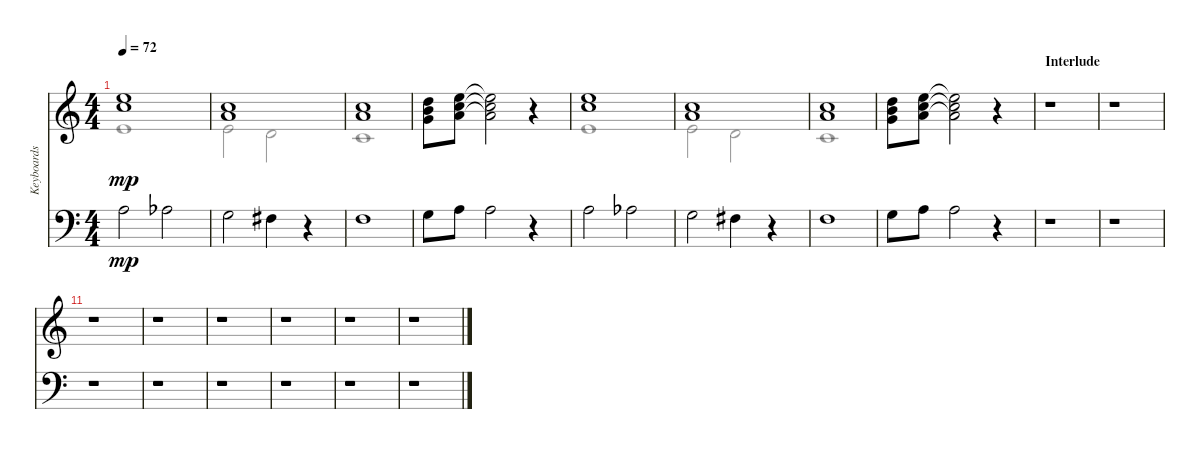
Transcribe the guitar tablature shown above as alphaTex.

\defaultSystemsLayout 4
\bracketExtendMode nobrackets
\defaultBarNumberDisplay FirstOfSystem
\track ("Keyboards (Recorder) - J.P. Jones" "Keyboards ") {instrument electricgrandpiano}
\staff {score}
\tuning (E4 B3 G3 D3 A2 E2)
\voice
\ts (4 4)
\tempo 72
\clef g2
\scale
0.973518
\ks aminor
(17.3 17.2).1{dy mp} |
\scale
1.05296 (13.2 14.3).1 |
\scale
0.973518 (10.2 8.1).1 |
\scale
0.973518 (15.2 16.3 17.4).8 (14.3 13.2 12.1).8 (12.1{t} 13.2{t} 14.3{t}).2 r.4 |
\scale
1.05296 (17.3 17.2).1 |
\scale
0.973518 (13.2 14.3).1 |
\scale
0.973518 (10.2 8.1).1 |
\scale
1.05296 (15.2 16.3 17.4).8 (14.3 13.2 12.1).8 (12.1{t} 13.2{t} 14.3{t}).2 r.4 |
\section ("" "Interlude")
\scale
0.973518 r.1 |
\scale
0.973518 r.1 |
\scale
1.05296 r.1 |
\scale
0.973518 r.1 |
\scale
0.973518 r.1 |
\scale
1.05296 r.1 |
\scale
0.973518 r.1 |
\scale
0.973518 r.1
\voice
\clef g2
\ottava regular
\simile none
\scale
0.973518
\ks aminor
0.1.1{dy mp} |
\scale
1.05296 0.1.2 3.2.2 |
\scale
0.973518 10.4.1 |
\scale
0.973518 |
\scale
1.05296 0.1.1 |
\scale
0.973518 0.1.2 3.2.2 |
\scale
0.973518 10.4.1 |
\scale
1.05296 |
\scale
0.973518 |
\scale
0.973518 |
\scale
1.05296 |
\scale
0.973518 |
\scale
0.973518 |
\scale
1.05296 |
\scale
0.973518 |
\scale
0.973518
\staff {score}
\tuning (E4 B3 G3 D3 A2 E2)
\clef f4
\ottava regular
\simile none
\ks aminor
2.3.2{dy mp} 1.3{acc b}.2 |
0.3.2 4.4{acc #}.4 r.4 |
3.4.1 |
0.3.8 2.3.8 2.3.2 r.4 |
2.3.2 1.3{acc b}.2 |
0.3.2 4.4{acc #}.4 r.4 |
3.4.1 |
0.3.8 2.3.8 2.3.2 r.4 |
r.1 |
r.1 |
r.1 |
r.1 |
r.1 |
r.1 |
r.1 |
r.1
